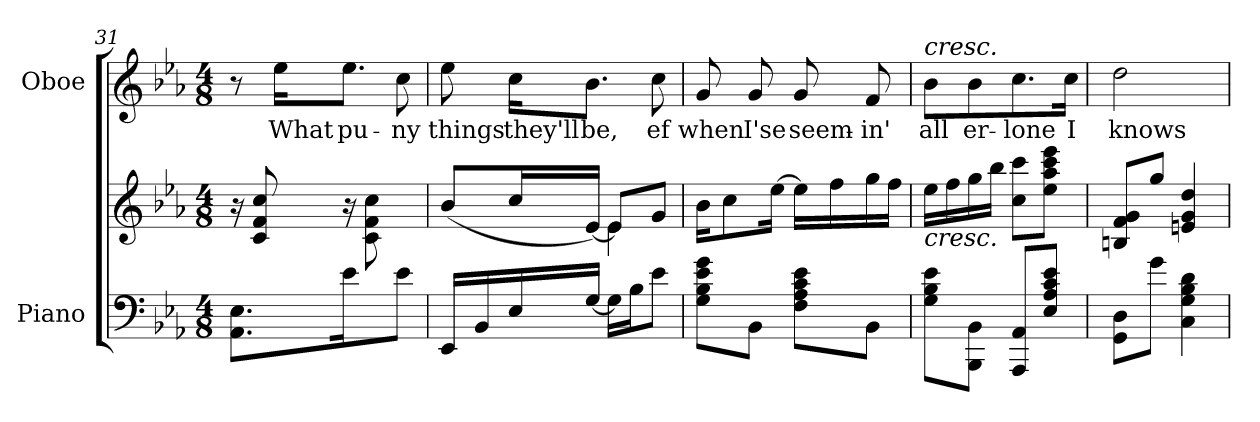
**kern	**kern	**kern	**text
*part2	*part2	*part1	*part1
*staff3	*staff2	*staff1	*staff1
*I"Piano	*	*I"Oboe	*
*I'Pno.	*	*I'Ob.	*
*clefF4	*clefG2	*clefG2	*
*k[b-e-a-]	*k[b-e-a-]	*k[b-e-a-]	*
*M4/8	*M4/8	*M4/8	*
=31	=31	=31	=31
*	*^	*	*
8.AA-\ 8.E-\L	16r	4ryy	8r	.
.	8c/ 8f/ 8cc/	.	.	.
!	!	!	!	!LO:LY:b
.	.	.	16ee-\KL	What
!	!	!	!	!LO:LY:b
16e-\Jk	16r	.	8.ee-\J	pu-
8ryy	4ryy	8c\ 8f\ 8cc\L	.	.
!	!	!	!	!LO:LY:b
8e-/J	.	8ryy	8cc\	-ny
=32	=32	=32	=32	=32
!	!	!	!	!LO:LY:b
16EE-/LL	(8b-/L	4ryy	8ee-\	things
16BB-/	.	.	.	.
!	!	!	!	!LO:LY:b
16E-/	16cc/L	.	16cc\KL	they'll
!	!	!	!	!LO:LY:b
[16G/JJ	[16e-/JJ)	.	8.b-\J	be,
16G\LL]	8e-/L]	4e-\	.	.
16B-\J	.	.	.	.
!	!	!	!	!LO:LY:b
8e-\J	8g/J	.	8cc\	ef
*	*v	*v	*	*
!!LO:LB:g=z
=33	=33	=33	=33
!	!	!	!LO:LY:b
8G\ 8B-\ 8e-\ 8g\L	16b-\KL	8g/	when
.	8cc\	.	.
!	!	!	!LO:LY:b
8BB-\J	.	8g/	I'se
.	[16ee-\Jk	.	.
!	!	!	!LO:LY:b
8F\ 8A-\ 8c\ 8e-\L	16ee-\LL]	8g/	seem-
.	16ff\	.	.
!	!	!	!LO:LY:b
8BB-\J	16gg\	8f/	-in'
.	16ff\JJ	.	.
=34	=34	=34	=34
!	!	!LO:TX:a:i:t=cresc.	!
!	!LO:TX:b:i:t=cresc.	!	!
!	!	!	!LO:LY:b
8G\ 8B-\ 8e-\L	16ee-\LL	8b-\	all
.	16ff\	.	.
!	!	!	!LO:LY:b
8BBB-\ 8BB-\J	16gg\	8b-\	er-
.	16bb-\JJ	.	.
!	!	!	!LO:LY:b
8AAA-/ 8AA-/L	8cc\ 8ccc\L	8.cc\	-lone
8E-/ 8A-/ 8c/ 8e-/J	8ee-\ 8aa-\ 8ccc\ 8eee-\J	.	.
!	!	!	!LO:LY:b
.	.	16cc\Jk	I
=35	=35	=35	=35
!	!	!	!LO:LY:b
8GG\ 8D\L	8Bn/ 8f/ 8g/L	2dd\	knows
8g\J	8gg/J	.	.
4C\ 4G\ 4B-\ 4d\	4en/ 4g/ 4dd/	.	.
=	=	=	=
*-	*-	*-	*-
